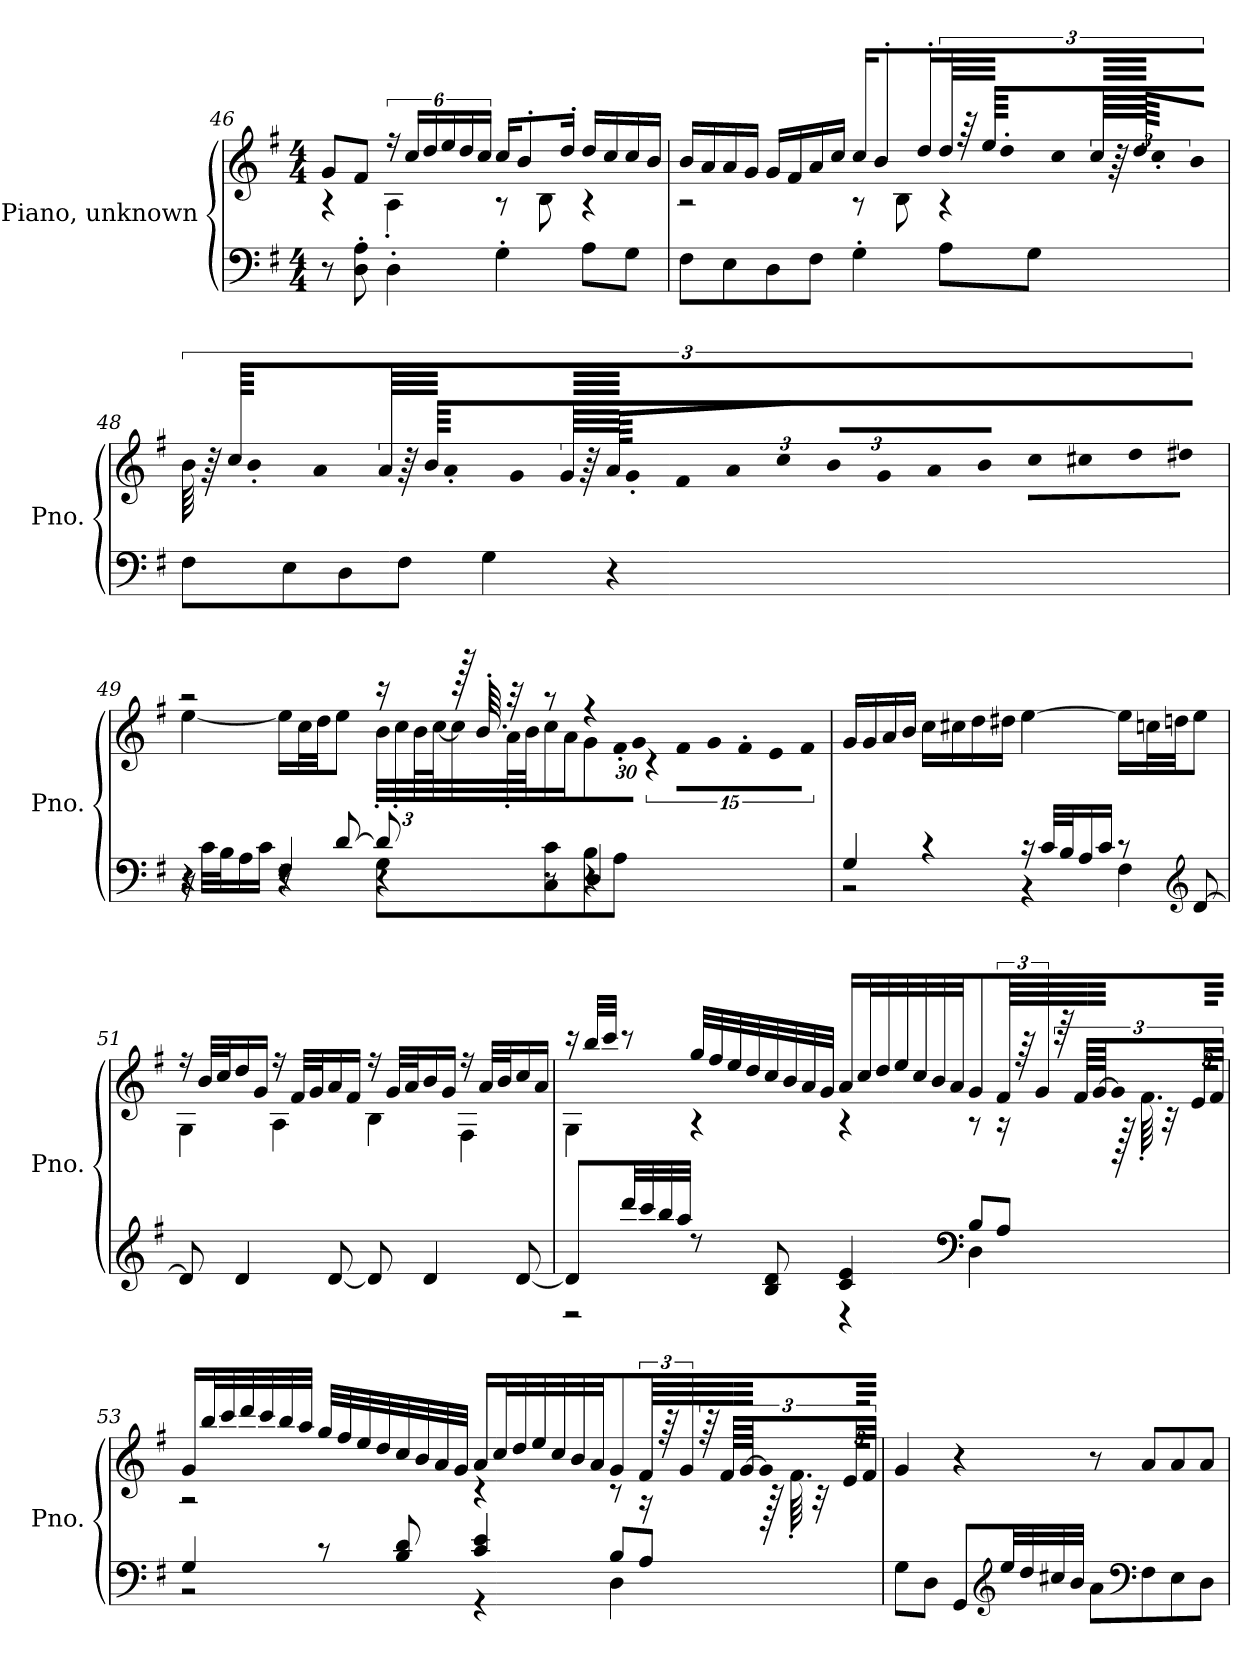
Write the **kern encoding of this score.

**kern	**kern
*part1	*part1
*staff2	*staff1
*I"Piano, unknown	*
*I'Pno.	*
*clefF4	*clefG2
*k[f#]	*k[f#]
*M4/4	*M4/4
=46	=46
*	*^
8r	8g/L	4r
8D\' 8A\'	8f#/J	.
4D'\	24r	4A'\
.	24cc/LL	.
.	24dd/	.
*	*Xbrackettup	*
.	24ee/	.
.	24dd/	.
.	24cc/JJ	.
4G'\	16cc/KL	8r
.	8b'/	.
.	.	8B\
.	16dd'/Jk	.
8A\L	16dd/LL	4r
.	16cc/	.
8G\J	16cc/	.
.	16b/JJ	.
!!LO:LB:g=z	!!
=47	=47	=47
8F#\L	16b/LL	2r
.	16a/	.
8E\	16a/	.
.	16g/JJ	.
8D\	16g/LL	.
.	16f#/	.
8F#\J	16a/	.
.	16cc/JJ	.
4G'\	16cc/KL	8r
.	8b'/	.
.	.	8B\
.	16dd'/L	.
*	*brackettup	*
8A\L	96dd/JJkk	4r
.	96r	.
.	96ee/KLLL	.
.	32dd'/J	.
.	16cc/	.
8G\J	96cc/JJkk	.
.	96r	.
.	96dd/KLLL	.
.	32cc'/J	.
.	16b/JJ	.
*	*v	*v
!!LO:LB:g=z
=48	=48
8F#\L	96b\
.	96r
.	96cc\KLLL
.	32b'\J
.	16a\
8E\	96a\JJkk
.	96r
.	96b/KLLL
.	32a'/J
.	16g/
8D\	96g/JJkk
.	96r
.	96a/KLLL
.	32g'/J
.	16f#/
8F#\J	16a/
.	16cc/JJ
4G\	16b/LL
.	16g/
.	16a/
.	16b/JJ
4r	16cc\LL
.	16cc#X\
.	16dd\
.	16dd#X\JJ
!!LO:LB:g=z
=49	=49
*^	*^
*	*^	*	*
4r	16r	4r	2r	[4ee\
.	32c\LLL	.	.	.
.	32B\J	.	.	.
.	16A\	.	.	.
.	16c\JJ	.	.	.
8r	4r	4F#/	.	16ee\LL]
.	.	.	.	32cc\L
.	.	.	.	32dd\JJ
[8d/	.	.	.	8ee\J
*	*	*	*	*Xbrackettup
8d/]	8G\L	4r	16r	48b'\LLL
.	.	.	.	48cc'\
.	.	.	.	96b\L
.	.	.	.	[96cc\J
.	.	.	128r	32cc\]
.	.	.	64.b'/	.
.	.	.	32r	64a'\L
.	.	.	.	64b\JJ
8r	8C\ 8c\	.	8r	16cc\
.	.	.	.	16a\J
4r	8B\	4D/	4r	8g\
*	*	*	*	*brackettup
!	!	!	!	!LO:N:vis=64
.	8A\J	.	.	960%17f#'\LLL
!	!	!	!	!LO:N:vis=64
.	.	.	.	960%17g\JJJJ
.	.	.	.	1920ryy
!	!	!	!	!LO:N:vis=128
.	.	.	.	1920%17r
!	!	!	!	!LO:N:vis=256
.	.	.	.	1920%17f#\KLLLL
!	!	!	!	!LO:N:vis=64
.	.	.	.	960%17g\
!	!	!	!	!LO:N:vis=64
.	.	.	.	960%17f#'\
!	!	!	!	!LO:N:vis=64
.	.	.	.	960%17e\
.	.	.	.	1920ryy
!	!	!	!	!LO:N:vis=64
.	.	.	.	960%17f#\JJJJ
*	*v	*v	*	*
*	*	*v	*v
!!LO:LB:g=z
=50	=50	=50
4G/	2r	16g/LL
.	.	16g/
.	.	16a/
.	.	16b/JJ
4r	.	16cc\LL
.	.	16cc#X\
.	.	16dd\
.	.	16dd#X\JJ
16r	4r	[4ee\
32c/LLL	.	.
32B/J	.	.
16A/	.	.
16c/JJ	.	.
8r	4F#\	16ee\LL]
.	.	32ccn\L
.	.	32ddn\JJ
*clefG2	*	*
[8d/	.	8ee\J
*v	*v	*
=51	=51
*	*^
8d/]	16r	4G\
.	32b/LLL	.
.	32cc/J	.
4d/	16dd/	.
.	16g/JJ	.
.	16r	4A\
.	32f#/LLL	.
.	32g/J	.
[8d/	16a/	.
.	16f#/JJ	.
8d/]	16r	4B\
.	32g/LLL	.
.	32a/J	.
4d/	16b/	.
.	16g/JJ	.
.	16r	4F#\
.	32a/LLL	.
.	32b/J	.
[8d/	16cc/	.
.	16a/JJ	.
!!LO:PB:g=z	!!
=52	=52	=52
*^	*	*
8d/L]	2r	16r	4G\
.	.	32bb/LLL	.
.	.	32ccc/JJJ	.
32ddd/LL	.	8r	.
32ccc/	.	.	.
32bb/	.	.	.
32aa/JJJ	.	.	.
8r	.	32gg/LLL	4r
.	.	32ff#/	.
.	.	32ee/	.
.	.	32dd/	.
8B/ 8d/	.	32cc/	.
.	.	32b/	.
.	.	32a/	.
.	.	32g/JJJ	.
4c/ 4e/	4r	16a/LL	4r
.	.	32cc/L	.
.	.	32dd/	.
.	.	32ee/	.
.	.	32cc/	.
.	.	32b/	.
.	.	32a/JJ	.
*clefF4	*	*	*
8B/L	4D\	8g/	8r
8A/J	.	96f#/Jkkk	16r
.	.	96r	.
.	.	96g/	.
.	.	96r	.
.	.	96f#/LLLL	.
.	.	[96g/J	.
.	.	32g/]	128r
.	.	.	64.f#'\
*	*	*Xbrackettup	*
.	.	96e/K	32r
.	.	48f#/JJJ	.
!!LO:LB:g=z	!!
=53	=53	=53	=53
4G/	2r	16g/LL	2r
.	.	32bb/L	.
.	.	32ccc/	.
.	.	32ddd/	.
.	.	32ccc/	.
.	.	32bb/	.
.	.	32aa/JJJ	.
8r	.	32gg/LLL	.
.	.	32ff#/	.
.	.	32ee/	.
.	.	32dd/	.
8B/ 8d/	.	32cc/	.
.	.	32b/	.
.	.	32a/	.
.	.	32g/JJJ	.
4c/ 4e/	4r	16a/LL	4r
.	.	32cc/L	.
.	.	32dd/	.
.	.	32ee/	.
.	.	32cc/	.
.	.	32b/	.
.	.	32a/JJ	.
8B/L	4D\	8g/	8r
*	*	*brackettup	*
8A/J	.	96f#/Jkkk	16r
.	.	96r	.
.	.	96g/	.
.	.	96r	.
.	.	96f#/LLLL	.
.	.	[96g/J	.
.	.	32g/]	128r
.	.	.	64.f#'\
*	*	*Xbrackettup	*
.	.	96e/K	32r
.	.	48f#/JJJ	.
*v	*v	*	*
*	*v	*v
!!LO:LB:g=z
=54	=54
8G\L	4g/
8D\J	.
8GG/L	4r
*clefG2	*
32ee/LL	.
32dd/	.
32cc#X/	.
32b/JJJ	.
8a\L	8r
*clefF4	*
8F#\	8a/L
8E\	8a/
8D\J	8a/J
=	=
*-	*-
